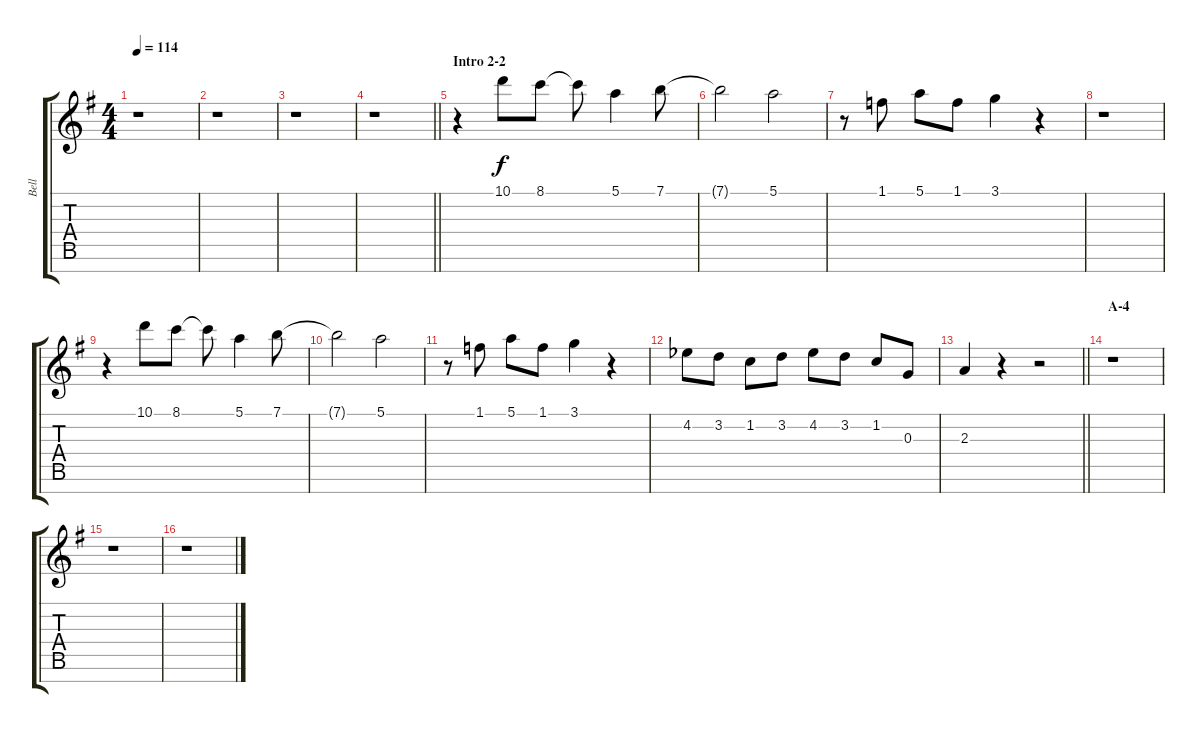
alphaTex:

\track ("Bell" "Bell") {instrument tubularbells}
\staff {score tabs}
\tuning (E5 B4 G4 D4 A3 E3 B2) {hide}
\ts (4 4)
\tempo 114
\clef g2
\ks g
r.1{dy f} |
r.1 |
r.1 |
\barLineRight lightlight
r.1 |
\section ("" "Intro 2-2")
r.4 10.1.8 8.1.8 8.1{t}.8 5.1.4 7.1.8 |
7.1{t}.2 5.1.2 |
r.8 1.1.8 5.1.8 1.1.8 3.1.4 r.4 |
r.1 |
r.4 10.1.8 8.1.8 8.1{t}.8 5.1.4 7.1.8 |
7.1{t}.2 5.1.2 |
r.8 1.1.8 5.1.8 1.1.8 3.1.4 r.4 |
4.2{acc b}.8 3.2.8 1.2.8 3.2.8 4.2{acc b}.8 3.2.8 1.2.8 0.3.8 |
\barLineRight lightlight
2.3.4 r.4 r.2 |
\section ("" "A-4")
r.1 |
r.1 |
r.1
